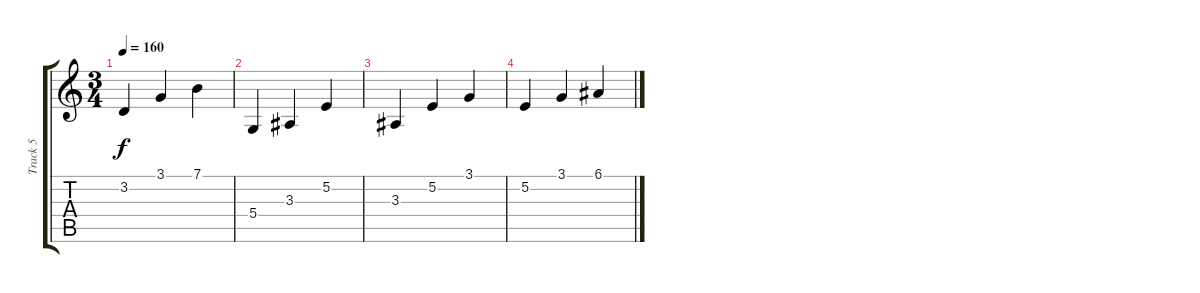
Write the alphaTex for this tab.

\track ("Track 5" "Track 5") {instrument orchestralharp}
\staff {score tabs}
\tuning (E4 B3 G3 D3 A2 E2) {hide}
\ts (3 4)
\tempo 160
\clef g2
\ks c
3.2.4{dy f} 3.1.4 7.1.4 |
5.4.4 3.3.4 5.2.4 |
3.3.4 5.2.4 3.1.4 |
5.2.4 3.1.4 6.1.4
